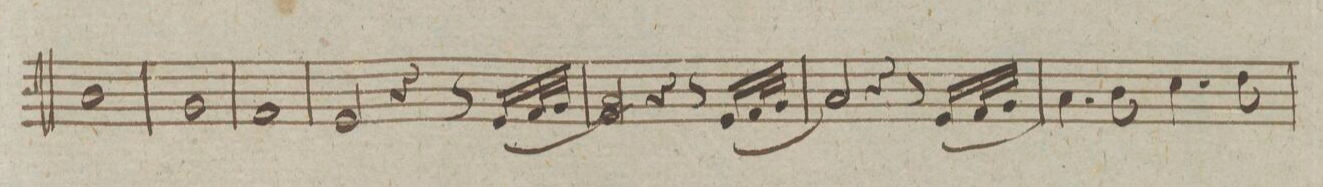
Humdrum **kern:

**kern	**dynam
*I"Serpente	*
*clefF4	*
*k[]	*
*met(c|)	*
*M2/2	*
1C/	.
=133	=133
1BB/	.
=134	=134
1ryy	.
=135	=135
1AA/	.
=136	=136
2GG/	.
4r	.
8r	.
(16GG/LL	.
32AA/L	.
32BB/JJJ	.
=137	=137
2C/)	.
4r	.
8r	.
(16GG/LL	.
32AA/L	.
32BB/JJJ	.
=138	=138
2C/)	.
4r	.
8r	.
(16GG/LL	.
32AA/L	.
32BB/JJJ	.
=139	=139
4.C\)	.
8D\	.
4.E\	.
8F\	.
=140	=140
*-	*-
